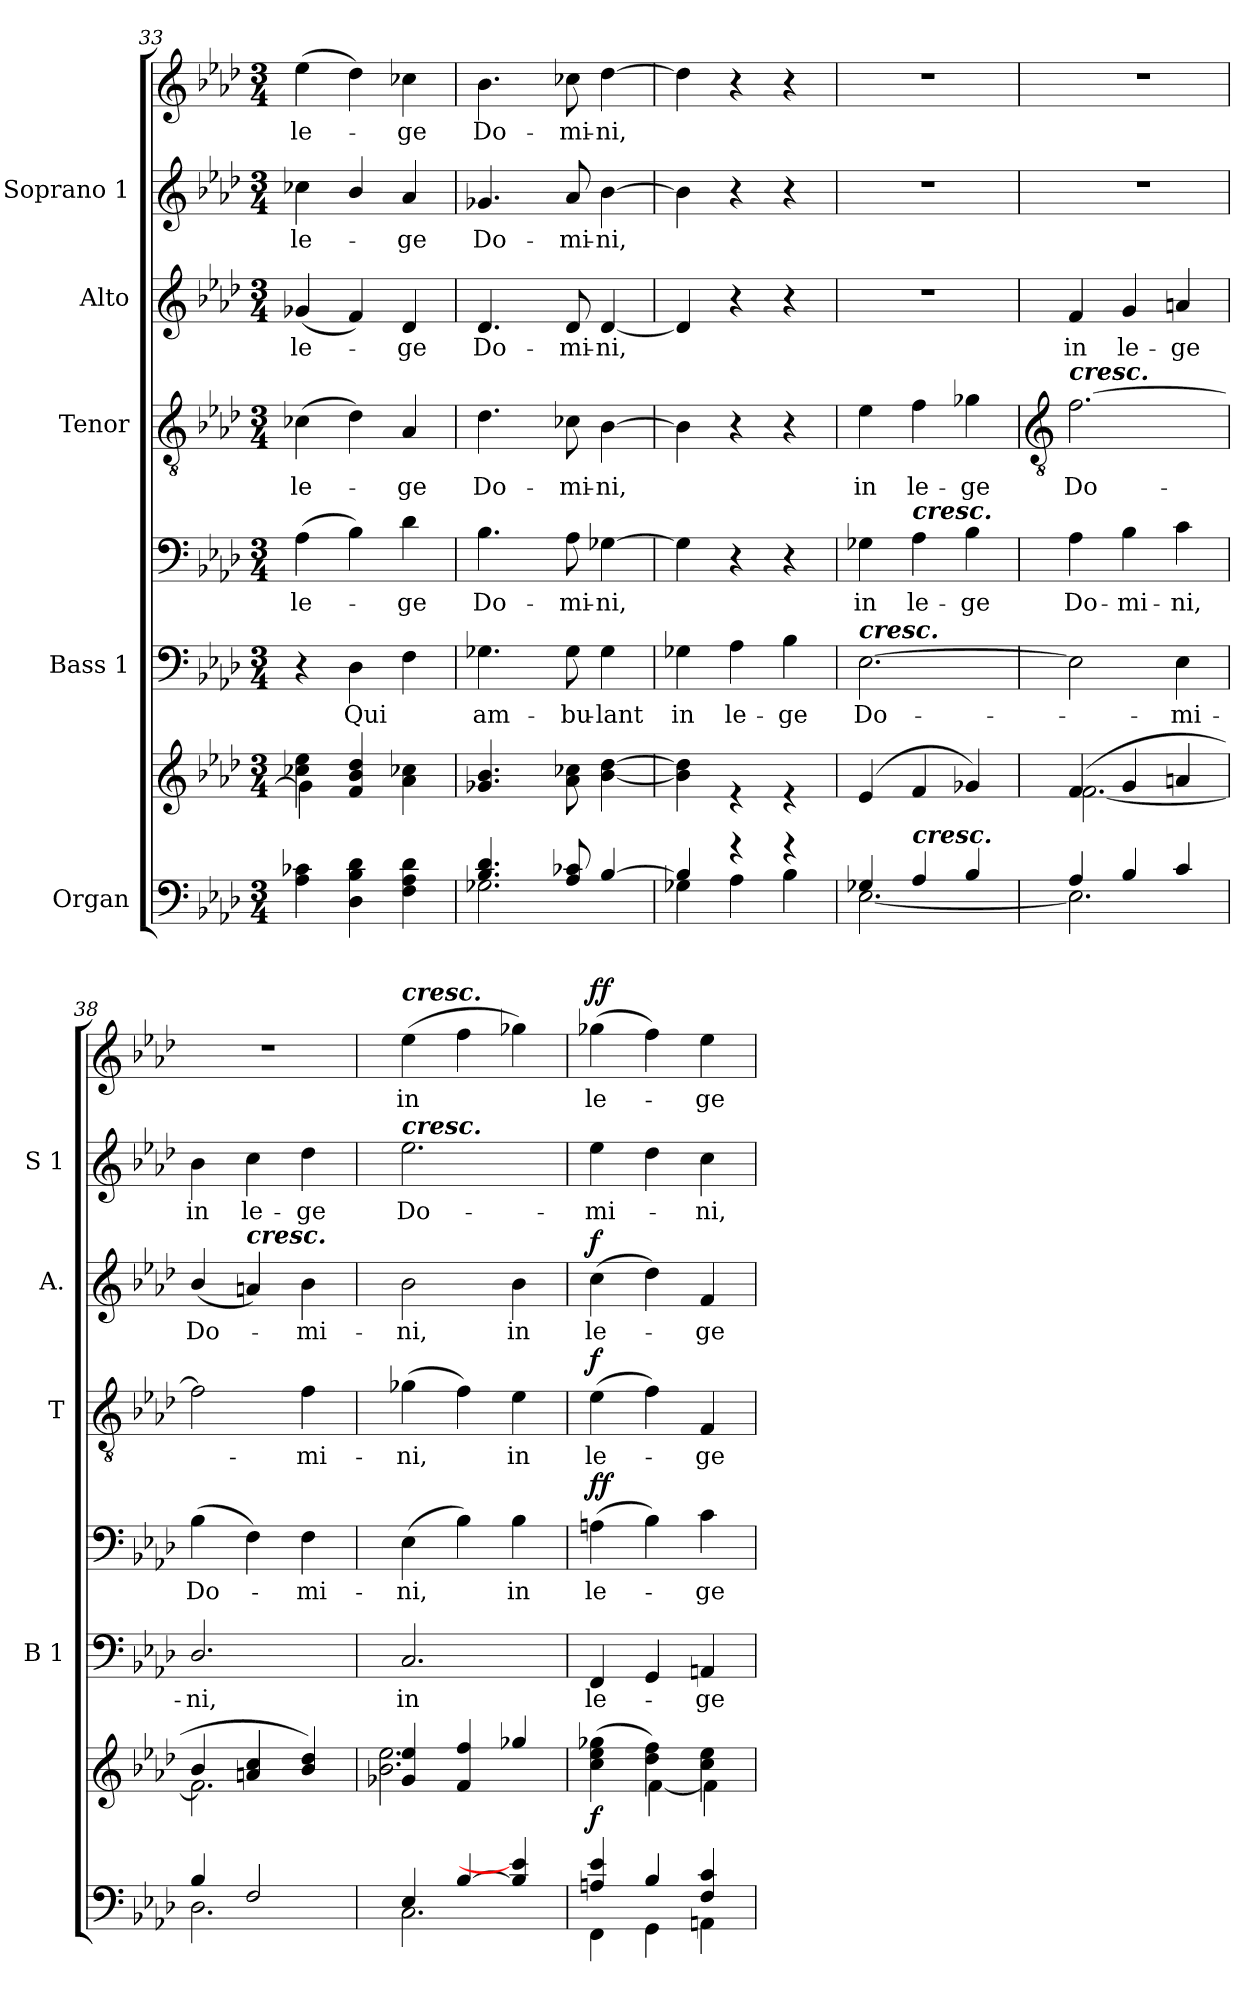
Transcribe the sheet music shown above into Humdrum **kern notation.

**kern	**kern	**dynam	**kern	**text	**kern	**text	**dynam	**kern	**text	**dynam	**kern	**text	**dynam	**kern	**text	**kern	**text	**dynam
*part5	*part5	*part5	*part4	*part4	*part4	*part4	*part4	*part3	*part3	*part3	*part2	*part2	*part2	*part1	*part1	*part1	*part1	*part1
*staff8	*staff7	*staff7/8	*staff6	*staff6	*staff5	*staff5	*staff5/6	*staff4	*staff4	*staff4	*staff3	*staff3	*staff3	*staff2	*staff2	*staff1	*staff1	*staff1/2
*I"Organ	*	*	*I"Bass 1	*	*	*	*	*I"Tenor	*	*	*I"Alto	*	*	*I"Soprano 1	*	*	*	*
*	*	*	*I'B 1	*	*	*	*	*I'T	*	*	*I'A.	*	*	*I'S 1	*	*	*	*
*clefF4	*clefG2	*	*clefF4	*	*clefF4	*	*	*clefGv2	*	*	*clefG2	*	*	*clefG2	*	*clefG2	*	*
*k[b-e-a-d-]	*k[b-e-a-d-]	*	*k[b-e-a-d-]	*	*k[b-e-a-d-]	*	*	*k[b-e-a-d-]	*	*	*k[b-e-a-d-]	*	*	*k[b-e-a-d-]	*	*k[b-e-a-d-]	*	*
*A-:	*A-:	*	*A-:	*	*A-:	*	*	*A-:	*	*	*A-:	*	*	*A-:	*	*A-:	*	*
*M3/4	*M3/4	*	*M3/4	*	*M3/4	*	*	*M3/4	*	*	*M3/4	*	*	*M3/4	*	*M3/4	*	*
=33	=33	=33	=33	=33	=33	=33	=33	=33	=33	=33	=33	=33	=33	=33	=33	=33	=33	=33
!LO:N:vis=1	!	!	!	!	!	!LO:LY:b	!	!	!LO:LY:b	!	!	!LO:LY:b	!	!	!LO:LY:b	!	!LO:LY:b	!
*^	*^	*	*	*	*	*	*	*	*	*	*	*	*	*	*	*	*	*
2.ryy	4A-\ 4c-X\	4cc-X\ 4ee-\	4g-\]	.	4r	.	(>4A-	le-	.	(>4c-X	le-	.	(<4g-X	le-	.	4cc-X	le-	(>4ee-	le-	.
!	!	!	!	!	!	!LO:LY:b	!	!	!	!	!	!	!	!	!	!	!	!	!	!
.	4D-\ 4B-\ 4d-\	4f/ 4b-/ 4dd-/	4ryy	.	4D-	Qui	4B-)	.	.	4d-)	.	.	4f)	.	.	4b-/	.	4dd-)	.	.
!	!	!	!	!	!	!	!	!LO:LY:b	!	!	!LO:LY:b	!	!	!LO:LY:b	!	!	!LO:LY:b	!	!LO:LY:b	!
.	4F\ 4A-\ 4d-\	4ryy	4a-\ 4cc-X\	.	4F	.	4d-	ge	.	4A-	ge	.	4d-	ge	.	4a-	ge	4cc-X	ge	.
=34	=34	=34	=34	=34	=34	=34	=34	=34	=34	=34	=34	=34	=34	=34	=34	=34	=34	=34	=34	=34
!	!	!	!	!	!	!LO:LY:b	!	!LO:LY:b	!	!	!LO:LY:b	!	!	!LO:LY:b	!	!	!LO:LY:b	!	!LO:LY:b	!
4.B-/ 4.d-/	2.G-X\	4.g-X/ 4.b-/	4ryy	.	4.G-X	am-	4.B-	Do-	.	4.d-	Do-	.	4.d-	Do-	.	4.g-X	Do-	4.b-	Do-	.
.	.	.	8ryy	.	.	.	.	.	.	.	.	.	.	.	.	.	.	.	.	.
!	!	!	!	!	!	!LO:LY:b	!	!LO:LY:b	!	!	!LO:LY:b	!	!	!LO:LY:b	!	!	!LO:LY:b	!	!LO:LY:b	!
8A-/ 8c-X/	.	8ryy	8a-\ 8cc-X\	.	8G-	-bu-	8A-	-mi-	.	8c-X	-mi-	.	8d-	-mi-	.	8a-	-mi-	8cc-X	-mi-	.
!	!	!	!	!	!	!LO:LY:b	!	!LO:LY:b	!	!	!LO:LY:b	!	!	!LO:LY:b	!	!	!LO:LY:b	!	!LO:LY:b	!
[4B-/	.	4ryy	[4b-\ [4dd-\	.	4G-	-lant	[4G-X	-ni,	.	[4B-	-ni,	.	[4d-	-ni,	.	[4b-	-ni,	[4dd-	-ni,	.
=35	=35	=35	=35	=35	=35	=35	=35	=35	=35	=35	=35	=35	=35	=35	=35	=35	=35	=35	=35	=35
!	!	!LO:N:vis=1	!	!	!	!LO:LY:b	!	!	!	!	!	!	!	!	!	!	!	!	!	!
4B-/]	4G-X\	2.ryy	4b-\] 4dd-\]	.	4G-X	in	4G-]	.	.	4B-]	.	.	4d-]	.	.	4b-]	.	4dd-]	.	.
!	!	!	!	!	!	!LO:LY:b	!	!	!	!	!	!	!	!	!	!	!	!	!	!
4r	4A-\	.	4r	.	4A-	le-	4r	.	.	4r	.	.	4r	.	.	4r	.	4r	.	.
!	!	!	!	!	!	!LO:LY:b	!	!	!	!	!	!	!	!	!	!	!	!	!	!
4r	4B-\	.	4r	.	4B-	-ge	4r	.	.	4r	.	.	4r	.	.	4r	.	4r	.	.
=36	=36	=36	=36	=36	=36	=36	=36	=36	=36	=36	=36	=36	=36	=36	=36	=36	=36	=36	=36	=36
!	!	!	!	!	!LO:TX:a:Bi:t=cresc.	!	!	!	!	!	!	!	!	!	!	!	!	!	!	!
!	!	!	!LO:N:vis=1	!	!	!LO:LY:b	!	!LO:LY:b	!	!	!LO:LY:b	!	!LO:N:vis=1	!	!	!LO:N:vis=1	!	!LO:N:vis=1	!	!
4G-X/	[2.E-\	(>4e-/	2.ryy	.	[2.E-	Do-	4G-X	in	.	4e-	in	.	2.r	.	.	2.r	.	2.r	.	.
!	!	!	!	!	!	!	!LO:TX:a:Bi:t=cresc.	!	!	!	!	!	!	!	!	!	!	!	!	!
!LO:TX:a:Bi:t=cresc.	!	!	!	!	!	!	!	!	!	!	!	!	!	!	!	!	!	!	!	!
!	!	!	!	!	!	!	!	!LO:LY:b	!	!	!LO:LY:b	!	!	!	!	!	!	!	!	!
4A-/	.	4f/	.	.	.	.	4A-	le-	.	4f	le-	.	.	.	.	.	.	.	.	.
!	!	!	!	!	!	!	!	!LO:LY:b	!	!	!LO:LY:b	!	!	!	!	!	!	!	!	!
4B-/	.	4g-X/)	.	.	.	.	4B-	-ge	.	4g-X	-ge	.	.	.	.	.	.	.	.	.
!!LO:LB:g=z
=37	=37	=37	=37	=37	=37	=37	=37	=37	=37	=37	=37	=37	=37	=37	=37	=37	=37	=37	=37	=37
*	*	*	*	*	*	*	*	*	*	*clefGv2	*	*	*	*	*	*	*	*	*	*
!	!	!	!	!	!	!	!	!	!	!LO:TX:a:Bi:t=cresc.	!	!	!	!	!	!	!	!	!	!
!	!	!	!	!	!	!	!	!LO:LY:b	!	!	!LO:LY:b	!	!	!LO:LY:b	!	!LO:N:vis=1	!	!LO:N:vis=1	!	!
4A-/	2.E-\]	(>4f/	[2.f\	.	2E-]	.	4A-	Do-	.	[2.f	Do-	.	4f	in	.	2.r	.	2.r	.	.
!	!	!	!	!	!	!	!	!LO:LY:b	!	!	!	!	!	!LO:LY:b	!	!	!	!	!	!
4B-/	.	4g/	.	.	.	.	4B-	-mi-	.	.	.	.	4g	le-	.	.	.	.	.	.
!	!	!	!	!	!	!LO:LY:b	!	!LO:LY:b	!	!	!	!	!	!LO:LY:b	!	!	!	!	!	!
4c/	.	4an/	.	.	4E-	mi-	4c	-ni,	.	.	.	.	4an	-ge	.	.	.	.	.	.
=38	=38	=38	=38	=38	=38	=38	=38	=38	=38	=38	=38	=38	=38	=38	=38	=38	=38	=38	=38	=38
!	!	!	!	!	!	!LO:LY:b	!	!LO:LY:b	!	!	!	!	!	!LO:LY:b	!	!	!LO:LY:b	!LO:N:vis=1	!	!
4B-/	2.D-\	4b-/	2.f\]	.	2.D-/	-ni,	(>4B-	-Do-	.	2f]	.	.	(<4b-/	Do-	.	4b-	in	2.r	.	.
!	!	!	!	!	!	!	!	!	!	!	!	!	!LO:TX:a:Bi:t=cresc.	!	!	!	!	!	!	!
!	!	!	!	!	!	!	!	!	!	!	!	!	!	!	!	!	!LO:LY:b	!	!	!
2F/	.	4an/ 4cc/	.	.	.	.	4F)	.	.	.	.	.	4an)	.	.	4cc	le-	.	.	.
!	!	!	!	!	!	!	!	!LO:LY:b	!	!	!LO:LY:b	!	!	!LO:LY:b	!	!	!LO:LY:b	!	!	!
.	.	4b-/ 4dd-/)	.	.	.	.	4F	mi-	.	4f	mi-	.	4b-	mi-	.	4dd-	-ge	.	.	.
=39	=39	=39	=39	=39	=39	=39	=39	=39	=39	=39	=39	=39	=39	=39	=39	=39	=39	=39	=39	=39
!	!	!	!	!	!	!	!	!	!	!	!	!	!	!	!	!	!	!LO:TX:a:Bi:t=cresc.	!	!
!	!	!	!	!	!	!	!	!	!	!	!	!	!	!	!	!LO:TX:a:Bi:t=cresc.	!	!	!	!
!	!	!	!	!	!	!LO:LY:b	!	!LO:LY:b	!	!	!LO:LY:b	!	!	!LO:LY:b	!	!	!LO:LY:b	!	!LO:LY:b	!
4E-/	2.C\	4g-X/ 4ee-/	2.b-\ 2.ee-\	.	2.C	in	(>4E-	ni,	.	(>4g-X	-ni,	.	2b-	-ni,	.	2.ee-	Do-	(>4ee-	in	.
[4B-/	.	4f/ 4ff/	.	.	.	.	4B-)	.	.	4f)	.	.	.	.	.	.	.	4ff	.	.
!	!	!	!	!	!	!	!	!LO:LY:b	!	!	!LO:LY:b	!	!	!LO:LY:b	!	!	!	!	!	!
4B-/] 4e-/]	.	4gg-X/	.	.	.	.	4B-	in	.	4e-	in	.	4b-	in	.	.	.	4gg-X)	.	.
=40	=40	=40	=40	=40	=40	=40	=40	=40	=40	=40	=40	=40	=40	=40	=40	=40	=40	=40	=40	=40
!	!	!	!	!LO:DY:b	!	!LO:LY:b	!	!LO:LY:b	!LO:DY:b=2	!	!LO:LY:b	!	!	!LO:LY:b	!	!	!LO:LY:b	!	!LO:LY:b	!
!	!	!	!	!	!	!	!	!	!LO:DY:n=1:b	!	!	!LO:DY:b	!	!	!LO:DY:b	!	!	!	!	!LO:DY:b=2
!	!	!	!	!	!	!	!	!	!	!	!	!	!	!	!	!	!	!	!	!LO:DY:n=1:b
4An/ 4e-/	4FF\	(>4cc\ 4ee-\ 4gg-X\	4ryy	f	4FF	le-	(>4An	le-	f f	(>4e-	le-	f	(>4cc	le-	f	4ee-	mi-	(>4gg-X	-le-	f f
4B-/	4GG\	4dd-\ 4ff\)	[4f\	.	4GG	.	4B-)	.	.	4f)	.	.	4dd-)	.	.	4dd-	.	4ff)	.	.
!	!	!	!	!	!	!LO:LY:b	!	!LO:LY:b	!	!	!LO:LY:b	!	!	!LO:LY:b	!	!	!LO:LY:b	!	!LO:LY:b	!
4F/ 4c/	4AAn\	4cc\ 4ee-\	4f\]	.	4AAn	ge	4c	ge	.	4F	ge	.	4f	ge	.	4cc	ni,	4ee-	ge	.
*v	*v	*	*	*	*	*	*	*	*	*	*	*	*	*	*	*	*	*	*	*
*	*v	*v	*	*	*	*	*	*	*	*	*	*	*	*	*	*	*	*	*
=	=	=	=	=	=	=	=	=	=	=	=	=	=	=	=	=	=	=
*-	*-	*-	*-	*-	*-	*-	*-	*-	*-	*-	*-	*-	*-	*-	*-	*-	*-	*-
